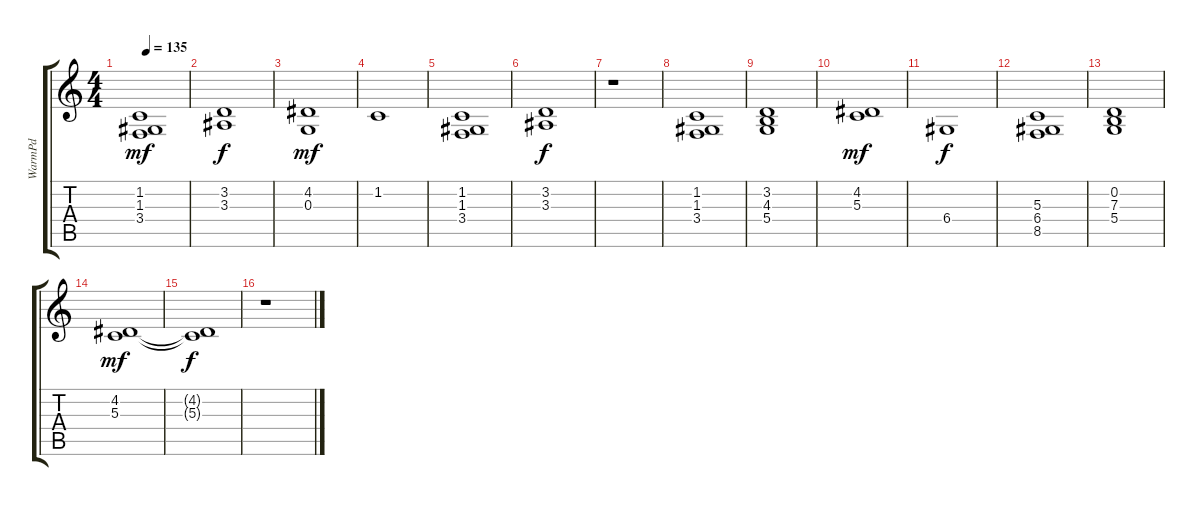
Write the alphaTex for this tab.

\track ("WarmPd" "WarmPd") {instrument pad2warm}
\staff {score tabs}
\tuning (E4 B3 G3 D3 A2 E2) {hide}
\ts (4 4)
\tempo 135
\clef g2
\ks c
(1.2 1.3 3.4).1{dy mf} |
(3.2 3.3).1{dy f} |
(4.2 0.3).1{dy mf} |
1.2.1 |
(1.2 1.3 3.4).1 |
(3.2 3.3).1{dy f} |
r.1 |
(1.2 1.3 3.4).1 |
(3.2 4.3 5.4).1 |
(4.2 5.3).1{dy mf} |
6.4.1{dy f} |
(5.3 6.4 8.5).1 |
(0.2 7.3 5.4).1 |
(4.2 5.3).1{dy mf} |
(4.2{t} 5.3{t}).1{dy f} |
r.1
